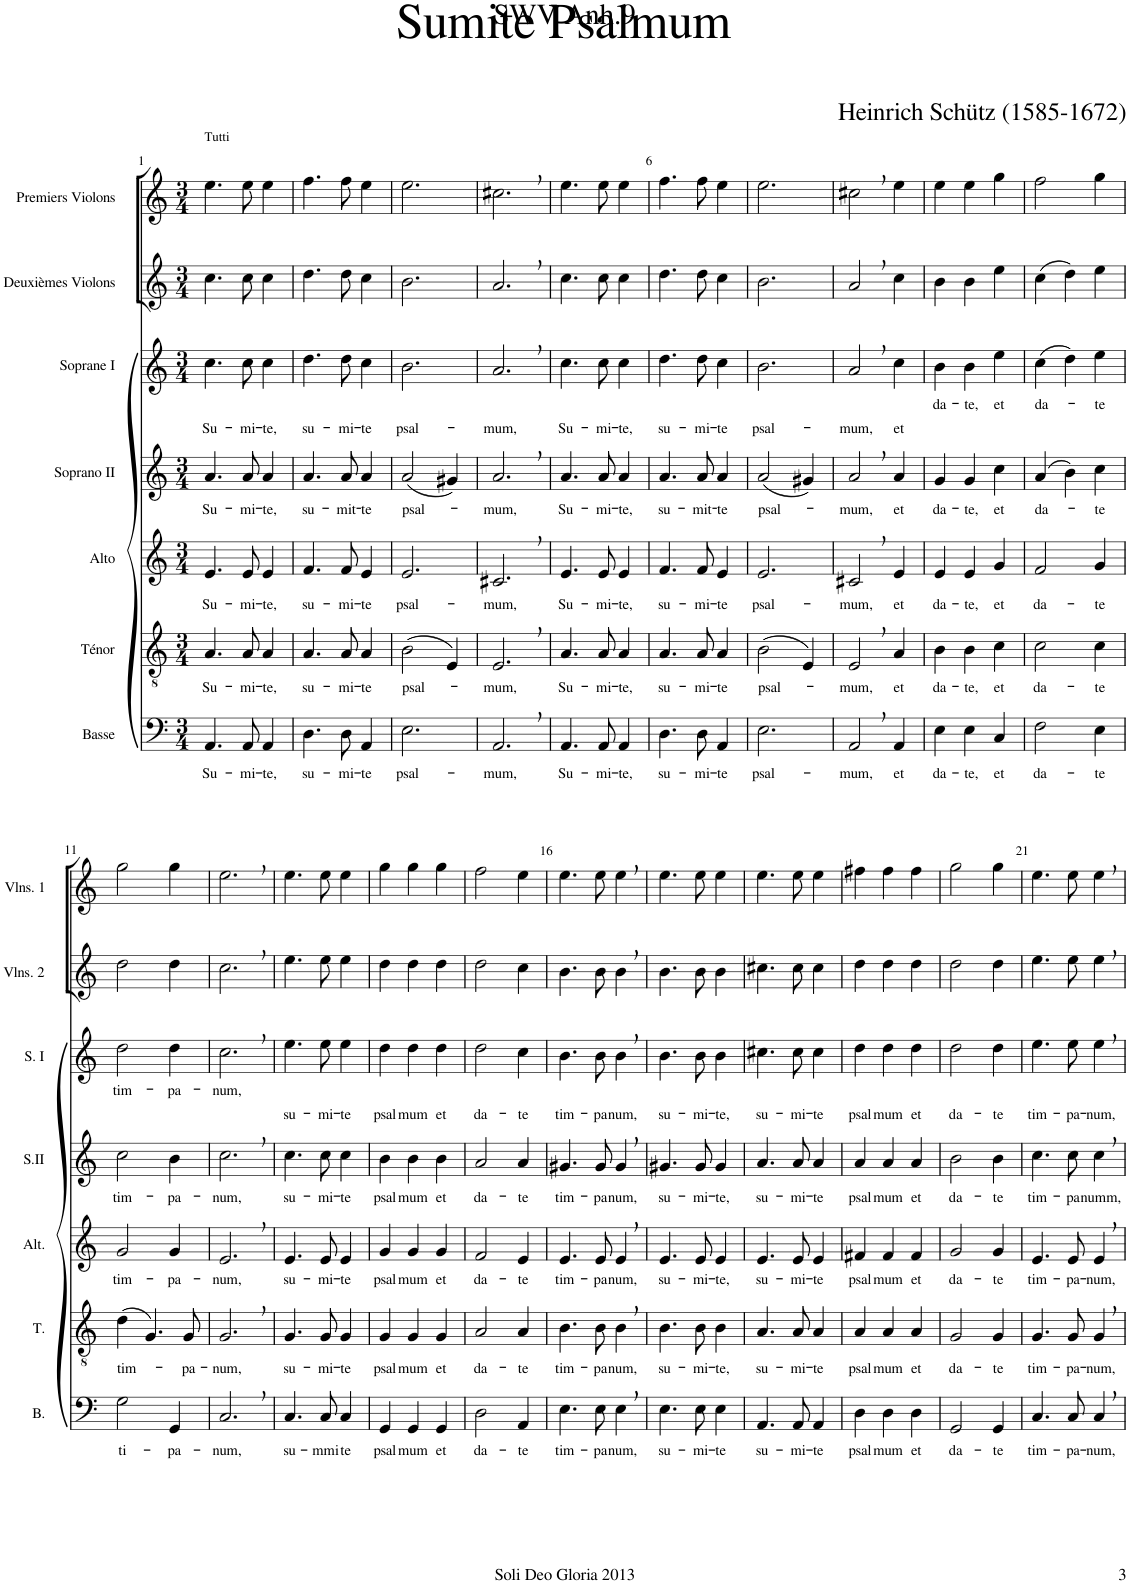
**kern	**text	**kern	**text	**kern	**text	**kern	**text	**kern	**text	**kern	**kern
*part7	*part7	*part6	*part6	*part5	*part5	*part4	*part4	*part3	*part3	*part2	*part1
*staff7	*staff7	*staff6	*staff6	*staff5	*staff5	*staff4	*staff4	*staff3	*staff3	*staff2	*staff1
*I"Basse	*	*I"Ténor	*	*I"Alto	*	*I"Soprano II	*	*I"Soprane I	*	*I"Deuxièmes Violons	*I"Premiers Violons
*I'B.	*	*I'T.	*	*I'Alt.	*	*I'S.II	*	*I'S. I	*	*I'Vlns. 2	*I'Vlns. 1
*clefF4	*	*clefGv2	*	*clefG2	*	*clefG2	*	*clefG2	*	*clefG2	*clefG2
*k[]	*	*k[]	*	*k[]	*	*k[]	*	*k[]	*	*k[]	*k[]
*M3/4	*	*M3/4	*	*M3/4	*	*M3/4	*	*M3/4	*	*M3/4	*M3/4
=1	=1	=1	=1	=1	=1	=1	=1	=1	=1	=1	=1
!	!	!	!	!	!	!	!	!	!	!	!LO:TX:a:t=Tutti
!	!LO:LY:b	!	!LO:LY:b	!	!LO:LY:b	!	!LO:LY:b	!	!LO:LY:b	!	!
4.AA/	Su-	4.A/	Su-	4.e/	Su-	4.a/	Su-	4.cc\	Su-	4.cc\	4.ee\
!	!LO:LY:b	!	!LO:LY:b	!	!LO:LY:b	!	!LO:LY:b	!	!LO:LY:b	!	!
8AA/	-mi-	8A/	-mi-	8e/	-mi-	8a/	-mi-	8cc\	-mi-	8cc\	8ee\
!	!LO:LY:b	!	!LO:LY:b	!	!LO:LY:b	!	!LO:LY:b	!	!LO:LY:b	!	!
4AA/	-te,	4A/	-te,	4e/	-te,	4a/	-te,	4cc\	-te,	4cc\	4ee\
=2	=2	=2	=2	=2	=2	=2	=2	=2	=2	=2	=2
!	!LO:LY:b	!	!LO:LY:b	!	!LO:LY:b	!	!LO:LY:b	!	!LO:LY:b	!	!
4.D\	su-	4.A/	su-	4.f/	su-	4.a/	su-	4.dd\	su-	4.dd\	4.ff\
!	!LO:LY:b	!	!LO:LY:b	!	!LO:LY:b	!	!LO:LY:b	!	!LO:LY:b	!	!
8D\	-mi-	8A/	-mi-	8f/	-mi-	8a/	-mit-	8dd\	-mi-	8dd\	8ff\
!	!LO:LY:b	!	!LO:LY:b	!	!LO:LY:b	!	!LO:LY:b	!	!LO:LY:b	!	!
4AA/	-te	4A/	-te	4e/	-te	4a/	-te	4cc\	-te	4cc\	4ee\
=3	=3	=3	=3	=3	=3	=3	=3	=3	=3	=3	=3
!	!LO:LY:b	!	!LO:LY:b	!	!LO:LY:b	!	!LO:LY:b	!	!LO:LY:b	!	!
2.E\	psal-	(2B\	psal-	2.e/	psal-	(2a/	psal-	2.b\	psal-	2.b\	2.ee\
.	.	4E/)	.	.	.	4g#X/)	.	.	.	.	.
=4	=4	=4	=4	=4	=4	=4	=4	=4	=4	=4	=4
!	!LO:LY:b	!	!LO:LY:b	!	!LO:LY:b	!	!LO:LY:b	!	!LO:LY:b	!	!
2.AA,/	-mum,	2.E,/	-mum,	2.c#X,/	-mum,	2.a,/	-mum,	2.a,/	-mum,	2.a,/	2.cc#X,\
=5	=5	=5	=5	=5	=5	=5	=5	=5	=5	=5	=5
!	!LO:LY:b	!	!LO:LY:b	!	!LO:LY:b	!	!LO:LY:b	!	!LO:LY:b	!	!
4.AA/	Su-	4.A/	Su-	4.e/	Su-	4.a/	Su-	4.cc\	Su-	4.cc\	4.ee\
!	!LO:LY:b	!	!LO:LY:b	!	!LO:LY:b	!	!LO:LY:b	!	!LO:LY:b	!	!
8AA/	-mi-	8A/	-mi-	8e/	-mi-	8a/	-mi-	8cc\	-mi-	8cc\	8ee\
!	!LO:LY:b	!	!LO:LY:b	!	!LO:LY:b	!	!LO:LY:b	!	!LO:LY:b	!	!
4AA/	-te,	4A/	-te,	4e/	-te,	4a/	-te,	4cc\	-te,	4cc\	4ee\
=6	=6	=6	=6	=6	=6	=6	=6	=6	=6	=6	=6
!	!LO:LY:b	!	!LO:LY:b	!	!LO:LY:b	!	!LO:LY:b	!	!LO:LY:b	!	!
4.D\	su-	4.A/	su-	4.f/	su-	4.a/	su-	4.dd\	su-	4.dd\	4.ff\
!	!LO:LY:b	!	!LO:LY:b	!	!LO:LY:b	!	!LO:LY:b	!	!LO:LY:b	!	!
8D\	-mi-	8A/	-mi-	8f/	-mi-	8a/	-mit-	8dd\	-mi-	8dd\	8ff\
!	!LO:LY:b	!	!LO:LY:b	!	!LO:LY:b	!	!LO:LY:b	!	!LO:LY:b	!	!
4AA/	-te	4A/	-te	4e/	-te	4a/	-te	4cc\	-te	4cc\	4ee\
=7	=7	=7	=7	=7	=7	=7	=7	=7	=7	=7	=7
!	!LO:LY:b	!	!LO:LY:b	!	!LO:LY:b	!	!LO:LY:b	!	!LO:LY:b	!	!
2.E\	psal-	(2B\	psal-	2.e/	psal-	(2a/	psal-	2.b\	psal-	2.b\	2.ee\
.	.	4E/)	.	.	.	4g#X/)	.	.	.	.	.
=8	=8	=8	=8	=8	=8	=8	=8	=8	=8	=8	=8
!	!LO:LY:b	!	!LO:LY:b	!	!LO:LY:b	!	!LO:LY:b	!	!LO:LY:b	!	!
2AA,/	-mum,	2E,/	-mum,	2c#X,/	-mum,	2a,/	-mum,	2a,/	-mum,	2a,/	2cc#X,\
!	!LO:LY:b	!	!LO:LY:b	!	!LO:LY:b	!	!LO:LY:b	!	!LO:LY:b	!	!
4AA/	et	4A/	et	4e/	et	4a/	et	4cc\	et	4cc\	4ee\
=9	=9	=9	=9	=9	=9	=9	=9	=9	=9	=9	=9
!	!LO:LY:b	!	!LO:LY:b	!	!LO:LY:b	!	!LO:LY:b	!	!LO:LY:b	!	!
4E\	da-	4B\	da-	4e/	da-	4g/	da-	4b\	da-	4b\	4ee\
!	!LO:LY:b	!	!LO:LY:b	!	!LO:LY:b	!	!LO:LY:b	!	!LO:LY:b	!	!
4E\	-te,	4B\	-te,	4e/	-te,	4g/	-te,	4b\	-te,	4b\	4ee\
!	!LO:LY:b	!	!LO:LY:b	!	!LO:LY:b	!	!LO:LY:b	!	!LO:LY:b	!	!
4C/	et	4c\	et	4g/	et	4cc\	et	4ee\	et	4ee\	4gg\
=10	=10	=10	=10	=10	=10	=10	=10	=10	=10	=10	=10
!	!LO:LY:b	!	!LO:LY:b	!	!LO:LY:b	!	!LO:LY:b	!	!LO:LY:b	!	!
2F\	da-	2c\	da-	2f/	da-	(4a/	da-	(4cc\	da-	(4cc\	2ff\
.	.	.	.	.	.	4b\)	.	4dd\)	.	4dd\)	.
!	!LO:LY:b	!	!LO:LY:b	!	!LO:LY:b	!	!LO:LY:b	!	!LO:LY:b	!	!
4E\	-te	4c\	-te	4g/	-te	4cc\	-te	4ee\	-te	4ee\	4gg\
!!LO:LB:g=z
=11	=11	=11	=11	=11	=11	=11	=11	=11	=11	=11	=11
!	!LO:LY:b	!	!LO:LY:b	!	!LO:LY:b	!	!LO:LY:b	!	!LO:LY:b	!	!
2G\	ti-	(4d\	tim-	2g/	tim-	2cc\	tim-	2dd\	tim-	2dd\	2gg\
.	.	4.G/)	.	.	.	.	.	.	.	.	.
!	!LO:LY:b	!	!	!	!LO:LY:b	!	!LO:LY:b	!	!LO:LY:b	!	!
4GG/	-pa-	.	.	4g/	-pa-	4b\	-pa-	4dd\	-pa-	4dd\	4gg\
!	!	!	!LO:LY:b	!	!	!	!	!	!	!	!
.	.	8G/	-pa-	.	.	.	.	.	.	.	.
=12	=12	=12	=12	=12	=12	=12	=12	=12	=12	=12	=12
!	!LO:LY:b	!	!LO:LY:b	!	!LO:LY:b	!	!LO:LY:b	!	!LO:LY:b	!	!
2.C,/	-num,	2.G,/	-num,	2.e,/	-num,	2.cc,\	-num,	2.cc,\	-num,	2.cc,\	2.ee,\
=13	=13	=13	=13	=13	=13	=13	=13	=13	=13	=13	=13
!	!LO:LY:b	!	!LO:LY:b	!	!LO:LY:b	!	!LO:LY:b	!	!LO:LY:b	!	!
4.C/	su-	4.G/	su-	4.e/	su-	4.cc\	su-	4.ee\	su-	4.ee\	4.ee\
!	!LO:LY:b	!	!LO:LY:b	!	!LO:LY:b	!	!LO:LY:b	!	!LO:LY:b	!	!
8C/	-mmi-	8G/	-mi-	8e/	-mi-	8cc\	-mi-	8ee\	-mi-	8ee\	8ee\
!	!LO:LY:b	!	!LO:LY:b	!	!LO:LY:b	!	!LO:LY:b	!	!LO:LY:b	!	!
4C/	-te	4G/	-te	4e/	-te	4cc\	-te	4ee\	-te	4ee\	4ee\
=14	=14	=14	=14	=14	=14	=14	=14	=14	=14	=14	=14
!	!LO:LY:b	!	!LO:LY:b	!	!LO:LY:b	!	!LO:LY:b	!	!LO:LY:b	!	!
4GG/	psal-	4G/	psal-	4g/	psal-	4b\	psal-	4dd\	psal-	4dd\	4gg\
!	!LO:LY:b	!	!LO:LY:b	!	!LO:LY:b	!	!LO:LY:b	!	!LO:LY:b	!	!
4GG/	-mum	4G/	-mum	4g/	-mum	4b\	-mum	4dd\	-mum	4dd\	4gg\
!	!LO:LY:b	!	!LO:LY:b	!	!LO:LY:b	!	!LO:LY:b	!	!LO:LY:b	!	!
4GG/	et	4G/	et	4g/	et	4b\	et	4dd\	et	4dd\	4gg\
=15	=15	=15	=15	=15	=15	=15	=15	=15	=15	=15	=15
!	!LO:LY:b	!	!LO:LY:b	!	!LO:LY:b	!	!LO:LY:b	!	!LO:LY:b	!	!
2D\	da-	2A/	da-	2f/	da-	2a/	da-	2dd\	da-	2dd\	2ff\
!	!LO:LY:b	!	!LO:LY:b	!	!LO:LY:b	!	!LO:LY:b	!	!LO:LY:b	!	!
4AA/	-te	4A/	-te	4e/	-te	4a/	-te	4cc\	-te	4cc\	4ee\
=16	=16	=16	=16	=16	=16	=16	=16	=16	=16	=16	=16
!	!LO:LY:b	!	!LO:LY:b	!	!LO:LY:b	!	!LO:LY:b	!	!LO:LY:b	!	!
4.E\	tim-	4.B\	tim-	4.e/	tim-	4.g#X/	tim-	4.b\	tim-	4.b\	4.ee\
!	!LO:LY:b	!	!LO:LY:b	!	!LO:LY:b	!	!LO:LY:b	!	!LO:LY:b	!	!
8E\	-pa-	8B\	-pa-	8e/	-pa-	8g#/	-pa-	8b\	-pa-	8b\	8ee\
!	!LO:LY:b	!	!LO:LY:b	!	!LO:LY:b	!	!LO:LY:b	!	!LO:LY:b	!	!
4E,\	-num,	4B,\	-num,	4e,/	-num,	4g#,/	-num,	4b,\	-num,	4b,\	4ee,\
=17	=17	=17	=17	=17	=17	=17	=17	=17	=17	=17	=17
!	!LO:LY:b	!	!LO:LY:b	!	!LO:LY:b	!	!LO:LY:b	!	!LO:LY:b	!	!
4.E\	su-	4.B\	su-	4.e/	su-	4.g#X/	su-	4.b\	su-	4.b\	4.ee\
!	!LO:LY:b	!	!LO:LY:b	!	!LO:LY:b	!	!LO:LY:b	!	!LO:LY:b	!	!
8E\	-mi-	8B\	-mi-	8e/	-mi-	8g#/	-mi-	8b\	-mi-	8b\	8ee\
!	!LO:LY:b	!	!LO:LY:b	!	!LO:LY:b	!	!LO:LY:b	!	!LO:LY:b	!	!
4E\	-te	4B\	-te,	4e/	-te,	4g#/	-te,	4b\	-te,	4b\	4ee\
=18	=18	=18	=18	=18	=18	=18	=18	=18	=18	=18	=18
!	!LO:LY:b	!	!LO:LY:b	!	!LO:LY:b	!	!LO:LY:b	!	!LO:LY:b	!	!
4.AA/	su-	4.A/	su-	4.e/	su-	4.a/	su-	4.cc#X\	su-	4.cc#X\	4.ee\
!	!LO:LY:b	!	!LO:LY:b	!	!LO:LY:b	!	!LO:LY:b	!	!LO:LY:b	!	!
8AA/	-mi-	8A/	-mi-	8e/	-mi-	8a/	-mi-	8cc#\	-mi-	8cc#\	8ee\
!	!LO:LY:b	!	!LO:LY:b	!	!LO:LY:b	!	!LO:LY:b	!	!LO:LY:b	!	!
4AA/	-te	4A/	-te	4e/	-te	4a/	-te	4cc#\	-te	4cc#\	4ee\
=19	=19	=19	=19	=19	=19	=19	=19	=19	=19	=19	=19
!	!LO:LY:b	!	!LO:LY:b	!	!LO:LY:b	!	!LO:LY:b	!	!LO:LY:b	!	!
4D\	psal-	4A/	psal-	4f#X/	psal-	4a/	psal-	4dd\	psal-	4dd\	4ff#X\
!	!LO:LY:b	!	!LO:LY:b	!	!LO:LY:b	!	!LO:LY:b	!	!LO:LY:b	!	!
4D\	-mum	4A/	-mum	4f#/	-mum	4a/	-mum	4dd\	-mum	4dd\	4ff#\
!	!LO:LY:b	!	!LO:LY:b	!	!LO:LY:b	!	!LO:LY:b	!	!LO:LY:b	!	!
4D\	et	4A/	et	4f#/	et	4a/	et	4dd\	et	4dd\	4ff#\
=20	=20	=20	=20	=20	=20	=20	=20	=20	=20	=20	=20
!	!LO:LY:b	!	!LO:LY:b	!	!LO:LY:b	!	!LO:LY:b	!	!LO:LY:b	!	!
2GG/	da-	2G/	da-	2g/	da-	2b\	da-	2dd\	da-	2dd\	2gg\
!	!LO:LY:b	!	!LO:LY:b	!	!LO:LY:b	!	!LO:LY:b	!	!LO:LY:b	!	!
4GG/	-te	4G/	-te	4g/	-te	4b\	-te	4dd\	-te	4dd\	4gg\
=21	=21	=21	=21	=21	=21	=21	=21	=21	=21	=21	=21
!	!LO:LY:b	!	!LO:LY:b	!	!LO:LY:b	!	!LO:LY:b	!	!LO:LY:b	!	!
4.C/	tim-	4.G/	tim-	4.e/	tim-	4.cc\	tim-	4.ee\	tim-	4.ee\	4.ee\
!	!LO:LY:b	!	!LO:LY:b	!	!LO:LY:b	!	!LO:LY:b	!	!LO:LY:b	!	!
8C/	-pa-	8G/	-pa-	8e/	-pa-	8cc\	-pa-	8ee\	-pa-	8ee\	8ee\
!	!LO:LY:b	!	!LO:LY:b	!	!LO:LY:b	!	!LO:LY:b	!	!LO:LY:b	!	!
4C,/	-num,	4G,/	-num,	4e,/	-num,	4cc,\	-numm,	4ee,\	-num,	4ee,\	4ee,\
=	=	=	=	=	=	=	=	=	=	=	=
*-	*-	*-	*-	*-	*-	*-	*-	*-	*-	*-	*-
